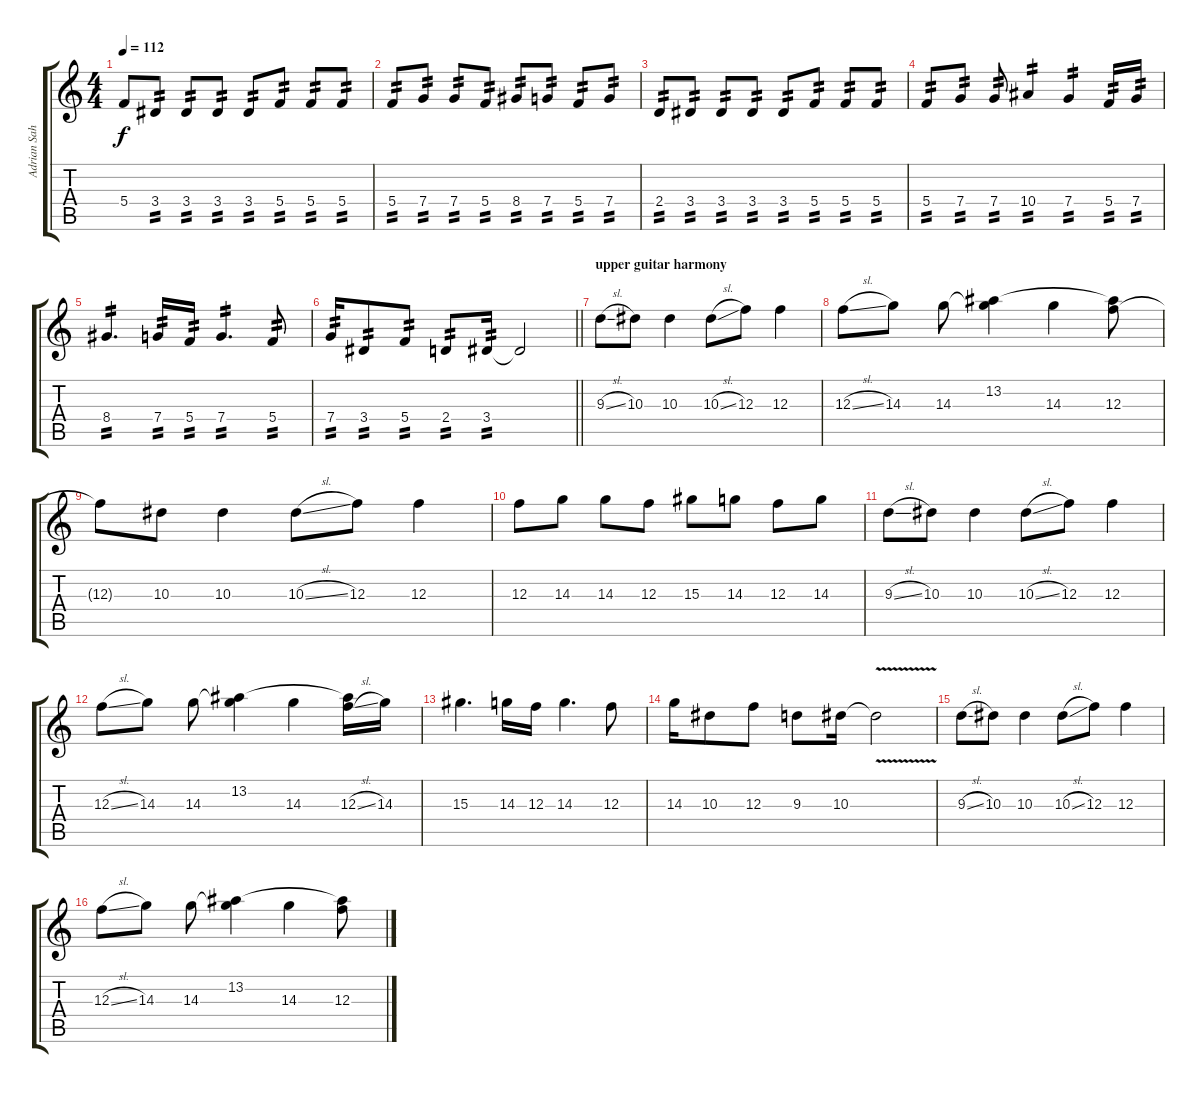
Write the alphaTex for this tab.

\track ("Adrian Sahid" "Adrian Sah") {instrument distortionguitar}
\staff {score tabs}
\tuning (D4 A3 F3 C3 G2 C2) {hide}
\ts (4 4)
\tempo 112
\clef g2
\ks c
5.4{t}.8{dy f} 3.4.8{tp 2} 3.4.8{tp 2} 3.4.8{tp 2} 3.4.8{tp 2} 5.4.8{tp 2} 5.4.8{tp 2} 5.4.8{tp 2} |
5.4.8{tp 2} 7.4.8{tp 2} 7.4.8{tp 2} 5.4.8{tp 2} 8.4.8{tp 2} 7.4.8{tp 2} 5.4.8{tp 2} 7.4.8{tp 2} |
2.4.8{tp 2} 3.4.8{tp 2} 3.4.8{tp 2} 3.4.8{tp 2} 3.4.8{tp 2} 5.4.8{tp 2} 5.4.8{tp 2} 5.4.8{tp 2} |
5.4.8{tp 2} 7.4.8{tp 2} 7.4.8{tp 2} 10.4.4{tp 2} 7.4.4{tp 2} 5.4.16{tp 2} 7.4.16{tp 2} |
8.4.4{d tp 2} 7.4.16{tp 2} 5.4.16{tp 2} 7.4.4{d tp 2} 5.4.8{tp 2} |
\barLineRight lightlight
7.4.16{tp 2} 3.4.8{tp 2} 5.4.8{tp 2} 2.4.8{tp 2} 3.4.16{tp 2} 3.4{t}.2 |
\section ("" "upper guitar harmony")
9.3{sl}.8 10.3.8 10.3.4 10.3{sl}.8 12.3.8 12.3.4 |
12.3{sl}.8 14.3.8 14.3.8 (13.2 14.3{t}).4 14.3.4 (13.2{t} 12.3).8 |
12.3{t}.8 10.3.8 10.3.4 10.3{sl}.8 12.3.8 12.3.4 |
12.3.8 14.3.8 14.3.8 12.3.8 15.3.8 14.3.8 12.3.8 14.3.8 |
9.3{sl}.8{volume 10} 10.3.8 10.3.4 10.3{sl}.8 12.3.8 12.3.4 |
12.3{sl}.8 14.3.8 14.3.8 (13.2 14.3{t}).4 14.3.4 (13.2{t} 12.3{sl}).16 14.3.16 |
15.3.4{d} 14.3.16 12.3.16 14.3.4{d} 12.3.8 |
14.3.16 10.3.8 12.3.8 9.3.8 10.3.16 10.3{v t}.2 |
9.3{sl}.8{volume 8} 10.3.8 10.3.4 10.3{sl}.8 12.3.8 12.3.4 |
12.3{sl}.8 14.3.8 14.3.8 (13.2 14.3{t}).4 14.3.4 (13.2{t} 12.3).8
